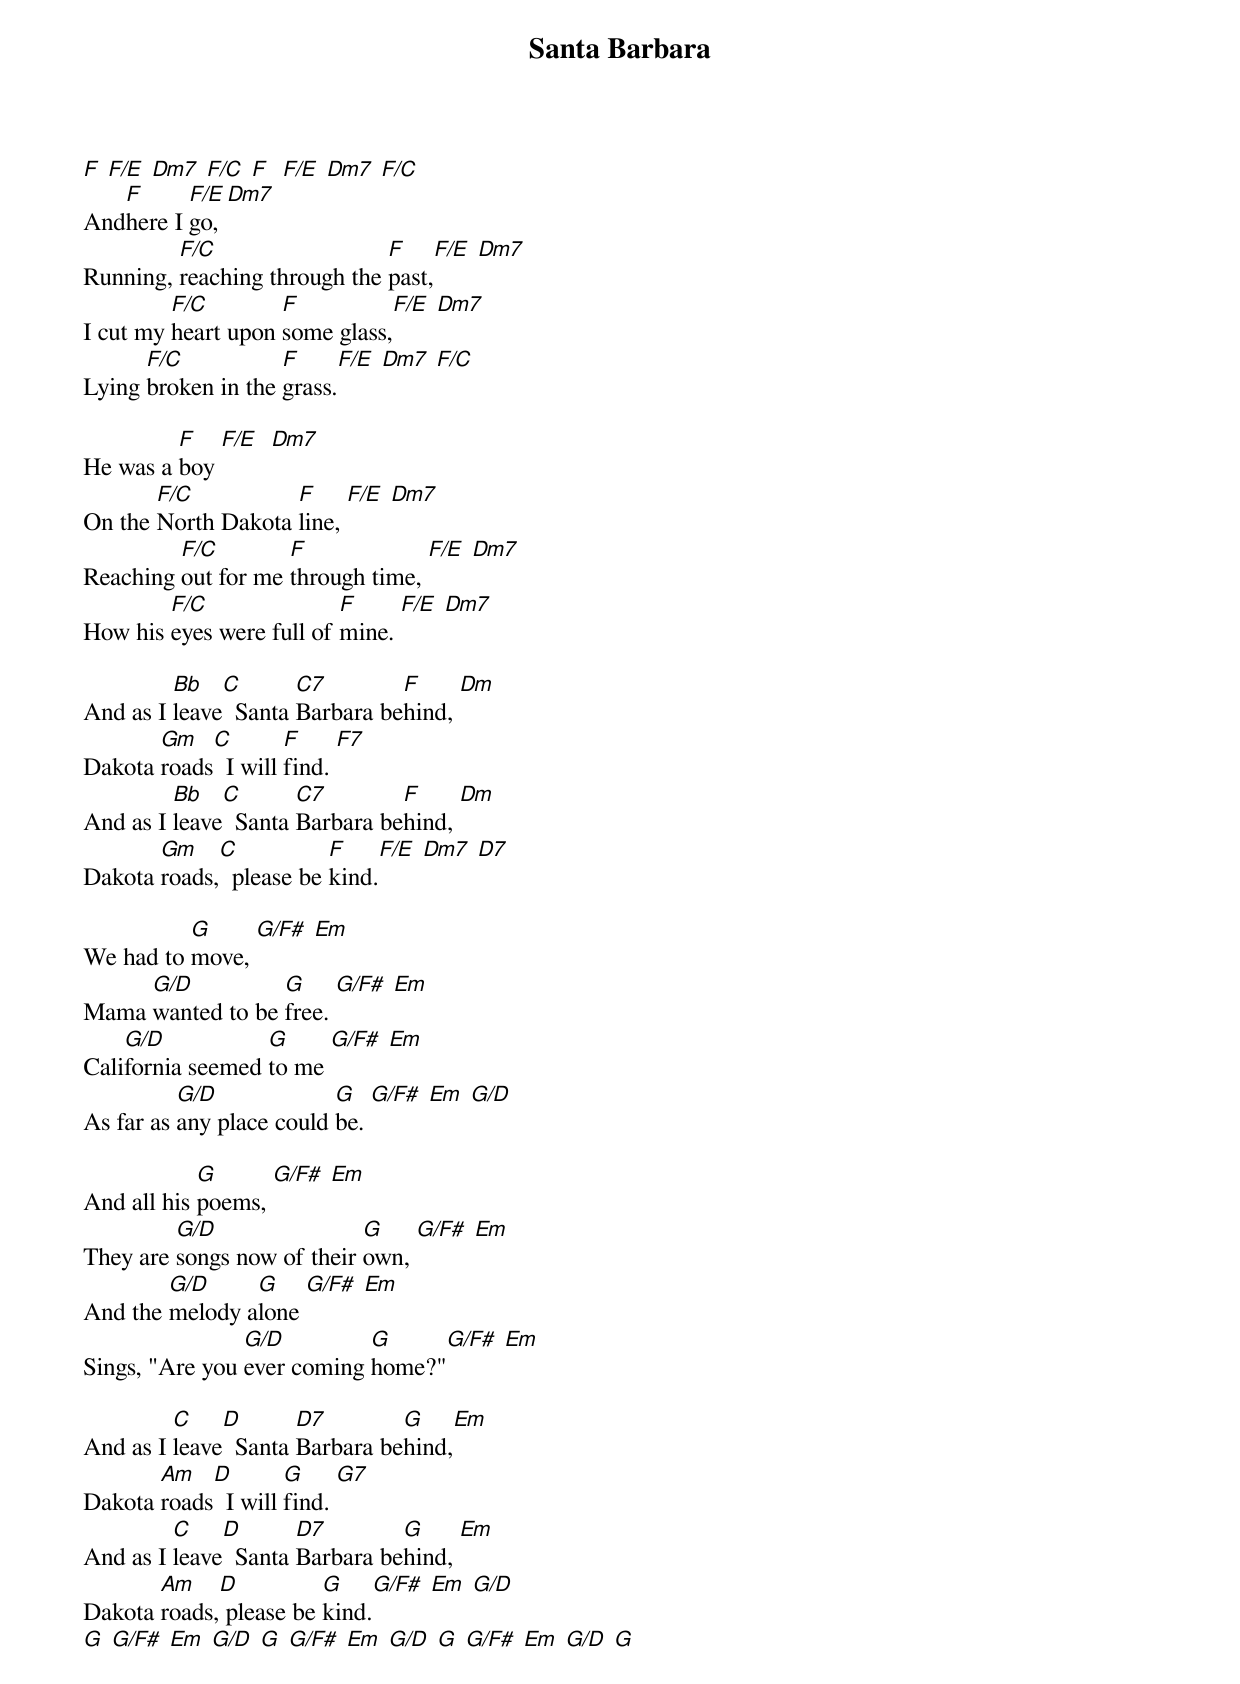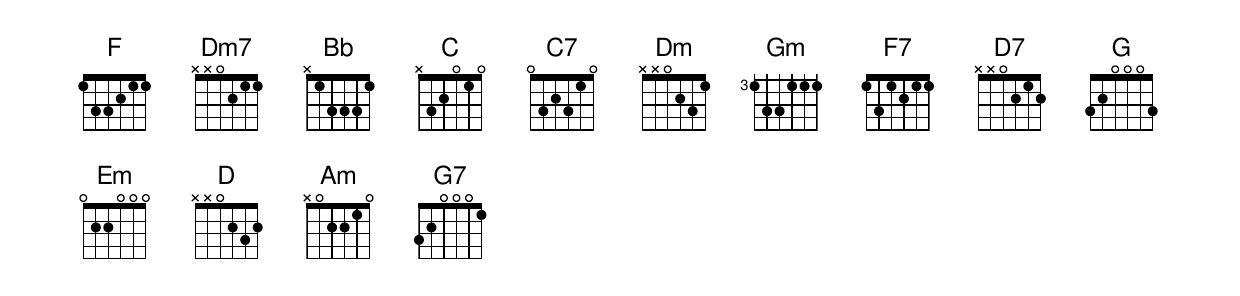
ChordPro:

{title: Santa Barbara}
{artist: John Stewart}
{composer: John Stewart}
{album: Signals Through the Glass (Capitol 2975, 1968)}

[F] [F/E] [Dm7] [F/C] [F]  [F/E] [Dm7] [F/C]
And[F]here I [F/E]go, [Dm7]
Running, [F/C]reaching through the [F]past,[F/E] [Dm7]
I cut my [F/C]heart upon [F]some glass,[F/E] [Dm7]
Lying [F/C]broken in the [F]grass.[F/E] [Dm7] [F/C]

He was a [F]boy [F/E]  [Dm7]
On the [F/C]North Dakota [F]line, [F/E] [Dm7]
Reaching [F/C]out for me [F]through time, [F/E] [Dm7]
How his [F/C]eyes were full of [F]mine. [F/E] [Dm7]

And as I [Bb]leave[C]  Santa [C7]Barbara be[F]hind, [Dm]
Dakota [Gm]roads[C]  I will [F]find. [F7]
And as I [Bb]leave[C]  Santa [C7]Barbara be[F]hind, [Dm]
Dakota [Gm]roads,[C]  please be [F]kind.[F/E] [Dm7] [D7]

We had to [G]move, [G/F#] [Em]
Mama [G/D]wanted to be [G]free. [G/F#] [Em]
Cali[G/D]fornia seemed [G]to me [G/F#] [Em]
As far as [G/D]any place could [G]be. [G/F#] [Em] [G/D]

And all his [G]poems, [G/F#] [Em]
They are [G/D]songs now of their [G]own, [G/F#] [Em]
And the [G/D]melody a[G]lone [G/F#] [Em]
Sings, "Are you [G/D]ever coming [G]home?"[G/F#] [Em]

And as I [C]leave[D]  Santa [D7]Barbara be[G]hind,[Em]
Dakota [Am]roads[D]  I will [G]find. [G7]
And as I [C]leave[D]  Santa [D7]Barbara be[G]hind, [Em]
Dakota [Am]roads,[D] please be [G]kind.[G/F#] [Em] [G/D]
[G] [G/F#] [Em] [G/D] [G] [G/F#] [Em] [G/D] [G] [G/F#] [Em] [G/D] [G]
